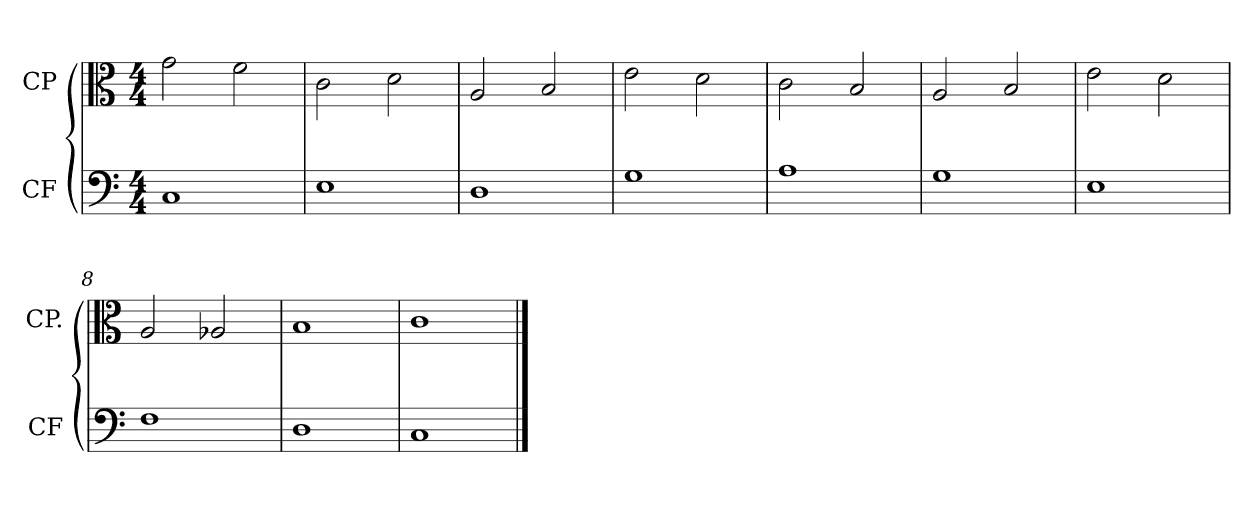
**kern	**kern
*part2	*part1
*staff2	*staff1
*I"CF	*I"CP
*I'CF	*I'CP.
*clefF4	*clefC3
*k[]	*k[]
*C:	*C:
*M4/4	*M4/4
=1	=1
1C	2g\
.	2f\
=2	=2
1E	2c\
.	2d\
=3	=3
1D	2A/
.	2B/
=4	=4
1G	2e\
.	2d\
=5	=5
1A	2c\
.	2B/
=6	=6
1G	2A/
.	2B/
=7	=7
1E	2e\
.	2d\
=8	=8
1F	2A/
.	2A-X/
=9	=9
1D	1B
=10	=10
1C	1c
==	==
*-	*-
